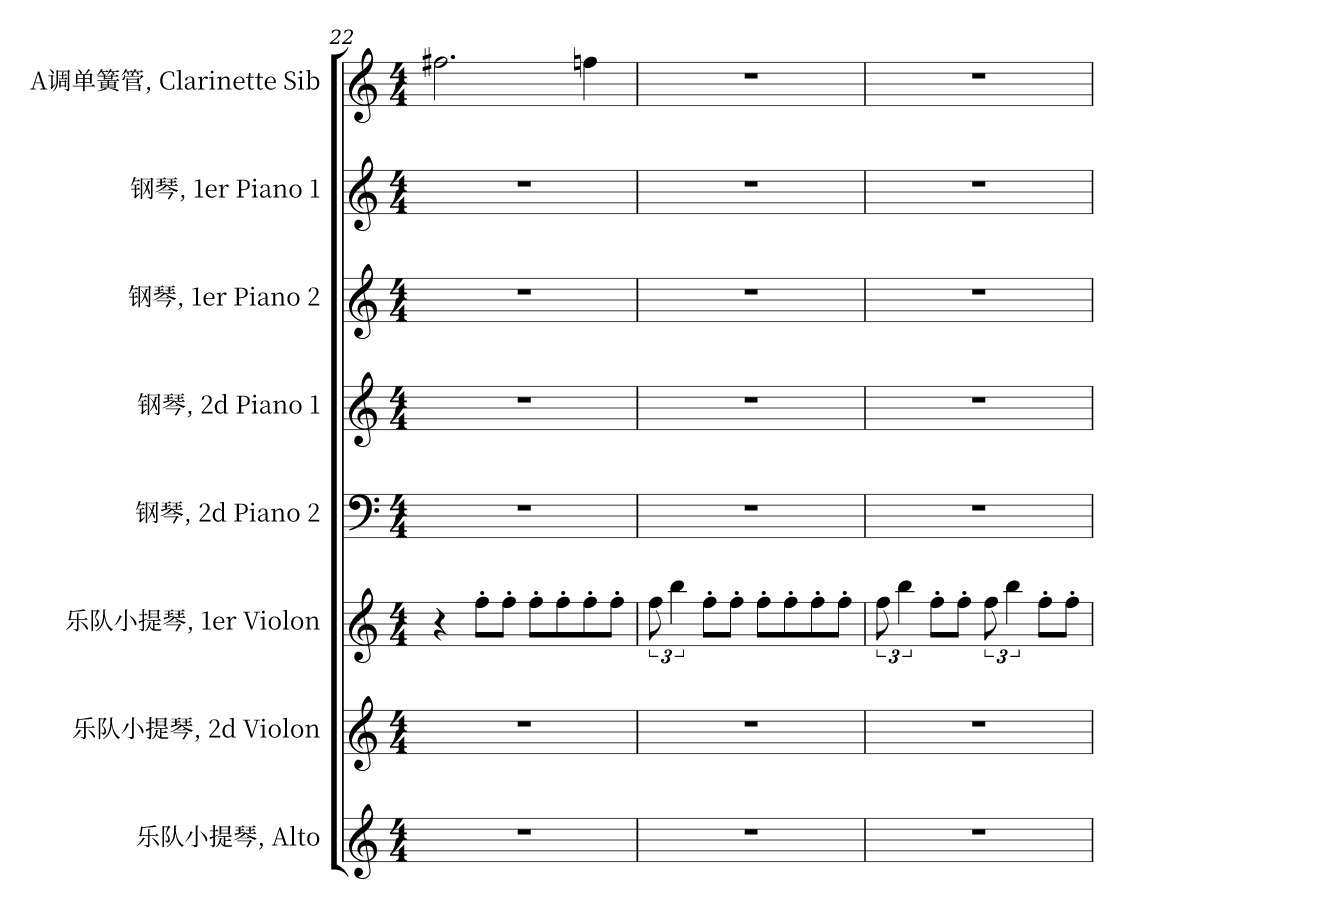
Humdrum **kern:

**kern	**kern	**kern	**kern	**kern	**kern	**kern	**kern
*part8	*part7	*part6	*part5	*part4	*part3	*part2	*part1
*staff8	*staff7	*staff6	*staff5	*staff4	*staff3	*staff2	*staff1
*I"乐队小提琴, Alto	*I"乐队小提琴, 2d Violon	*I"乐队小提琴, 1er Violon	*I"钢琴, 2d Piano 2	*I"钢琴, 2d Piano 1	*I"钢琴, 1er Piano 2	*I"钢琴, 1er Piano 1	*I"A调单簧管, Clarinette Sib
*	*	*	*I'Pno.	*I'Pno.	*I'Pno.	*I'Pno.	*I'A Cl.
*clefG2	*clefG2	*clefG2	*clefF4	*clefG2	*clefG2	*clefG2	*clefG2
*	*	*	*	*	*	*	*ITrd2c3
*k[]	*k[]	*k[]	*k[]	*k[]	*k[]	*k[]	*k[f#c#g#]
*M4/4	*M4/4	*M4/4	*M4/4	*M4/4	*M4/4	*M4/4	*M4/4
*MM175	*MM175	*MM175	*MM175	*MM175	*MM175	*MM175	*MM175
=22	=22	=22	=22	=22	=22	=22	=22
1r	1r	4r	1r	1r	1r	1r	2.dd#X\
.	.	8ff'\L	.	.	.	.	.
.	.	8ff'\J	.	.	.	.	.
.	.	8ff'\L	.	.	.	.	.
.	.	8ff'\	.	.	.	.	.
.	.	8ff'\	.	.	.	.	4ddn\
.	.	8ff'\J	.	.	.	.	.
=23	=23	=23	=23	=23	=23	=23	=23
*	*	*	*	*	*	*	*MM150
1r	1r	12ff\	1r	1r	1r	1r	1r
.	.	6bb\	.	.	.	.	.
.	.	8ff'\L	.	.	.	.	.
.	.	8ff'\J	.	.	.	.	.
.	.	8ff'\L	.	.	.	.	.
.	.	8ff'\	.	.	.	.	.
.	.	8ff'\	.	.	.	.	.
.	.	8ff'\J	.	.	.	.	.
=24	=24	=24	=24	=24	=24	=24	=24
*	*	*	*	*	*	*	*MM150
1r	1r	12ff\	1r	1r	1r	1r	1r
.	.	6bb\	.	.	.	.	.
.	.	8ff'\L	.	.	.	.	.
.	.	8ff'\J	.	.	.	.	.
.	.	12ff\	.	.	.	.	.
.	.	6bb\	.	.	.	.	.
.	.	8ff'\L	.	.	.	.	.
.	.	8ff'\J	.	.	.	.	.
=	=	=	=	=	=	=	=
*-	*-	*-	*-	*-	*-	*-	*-
